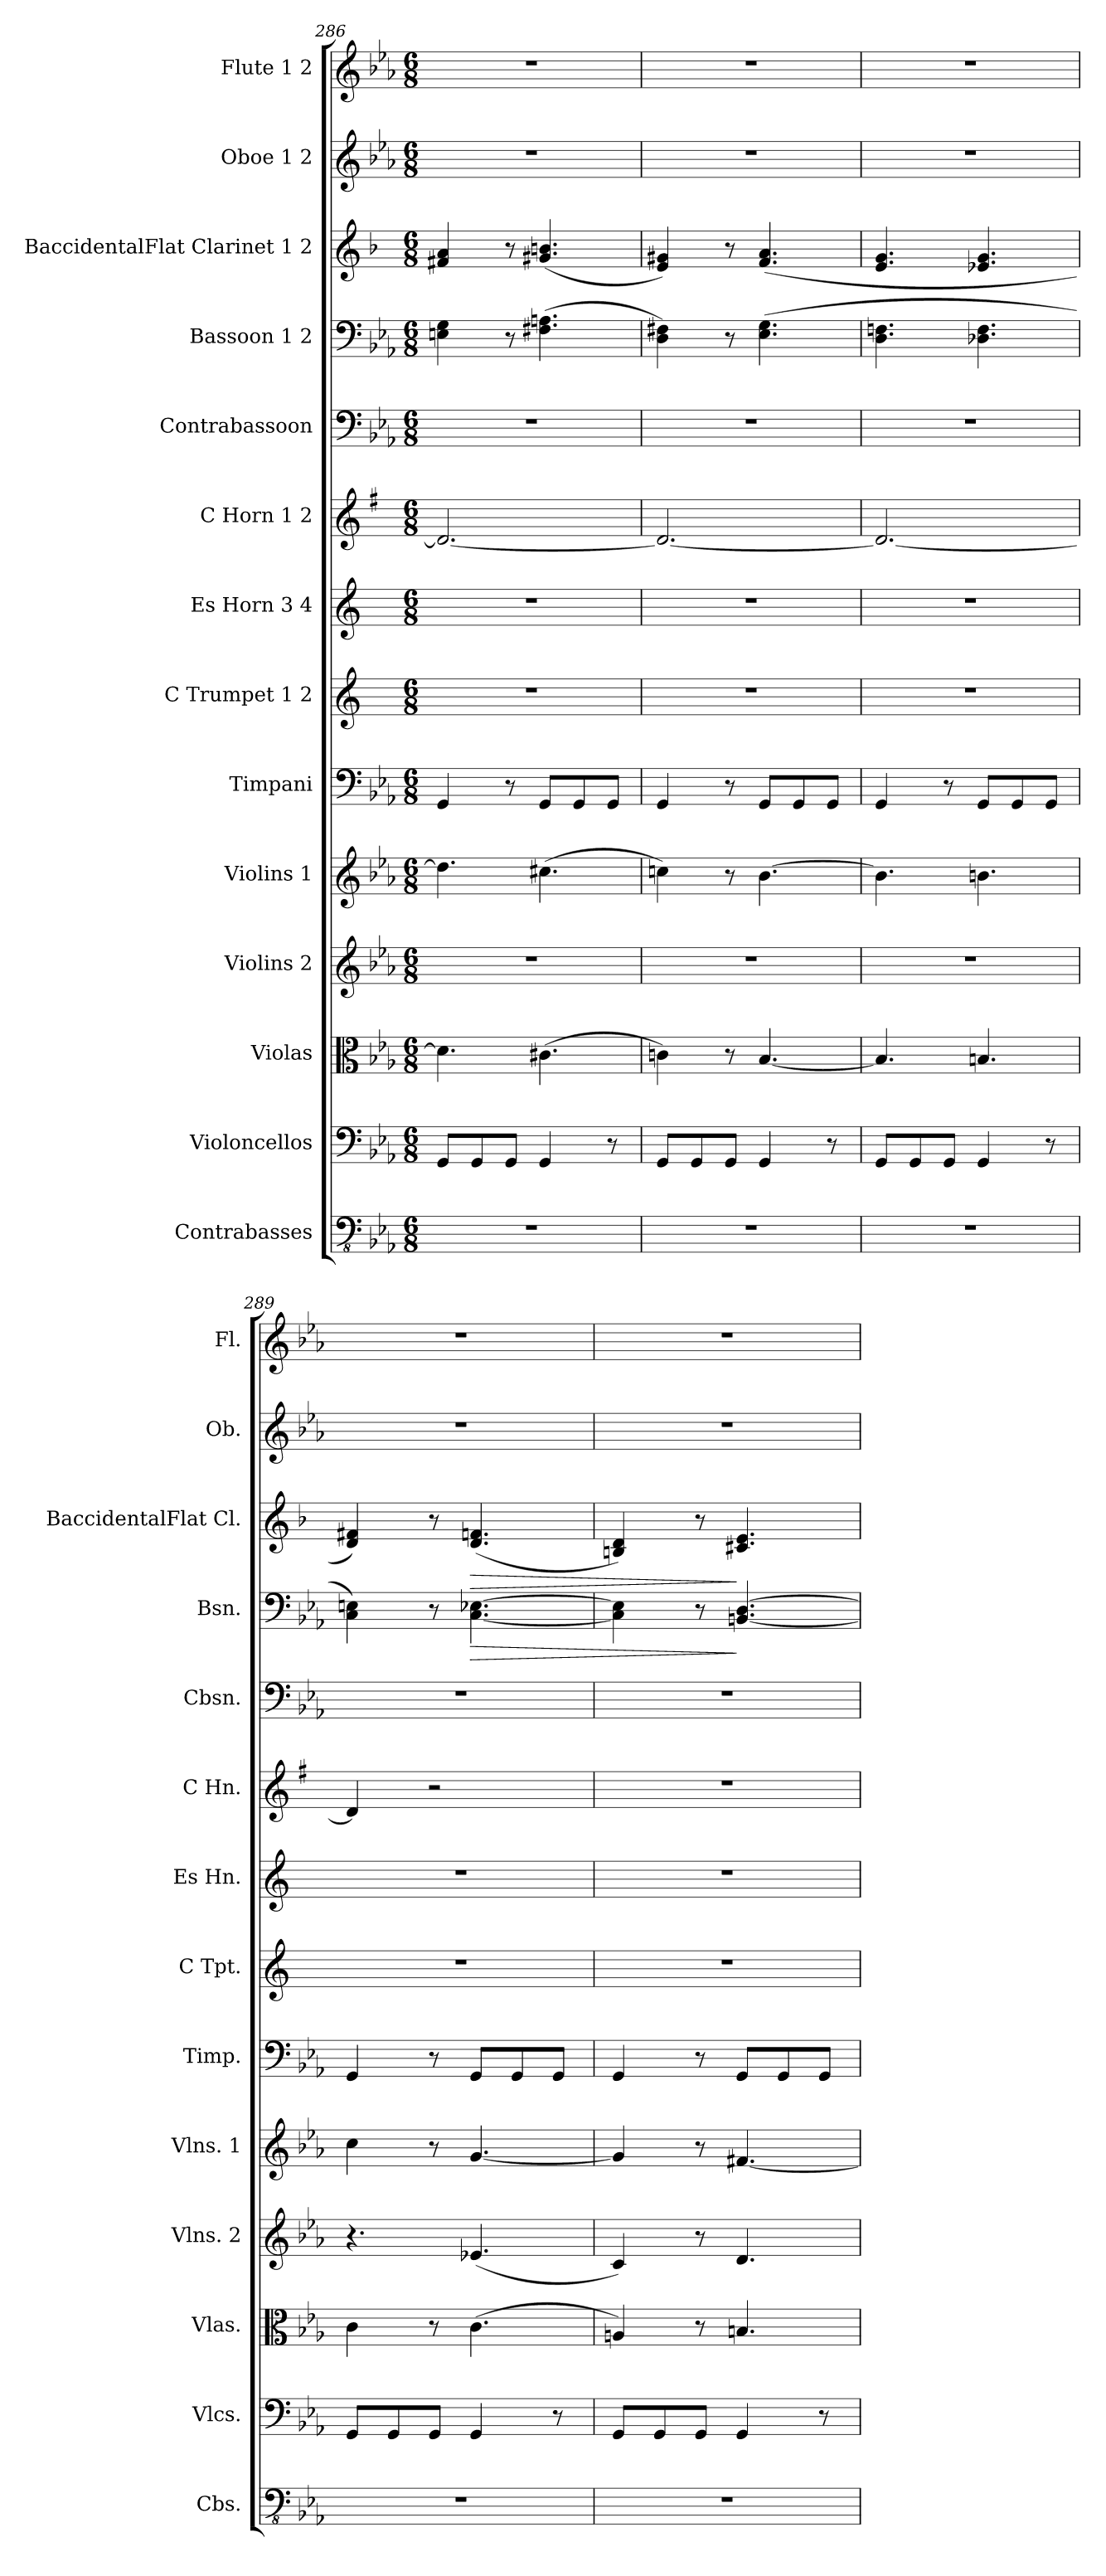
**kern	**kern	**kern	**kern	**kern	**kern	**kern	**kern	**kern	**kern	**kern	**dynam	**kern	**dynam	**kern	**kern
*part14	*part13	*part12	*part11	*part10	*part9	*part8	*part7	*part6	*part5	*part4	*part4	*part3	*part3	*part2	*part1
*staff14	*staff13	*staff12	*staff11	*staff10	*staff9	*staff8	*staff7	*staff6	*staff5	*staff4	*staff4	*staff3	*staff3	*staff2	*staff1
*I"Contrabasses	*I"Violoncellos	*I"Violas	*I"Violins 2	*I"Violins 1	*I"Timpani	*I"C Trumpet 1 2	*I"Es Horn 3 4	*I"C Horn 1 2	*I"Contrabassoon	*I"Bassoon 1 2	*	*I"BaccidentalFlat Clarinet 1 2	*	*I"Oboe 1 2	*I"Flute  1 2
*I'Cbs.	*I'Vlcs.	*I'Vlas.	*I'Vlns. 2	*I'Vlns. 1	*I'Timp.	*I'C Tpt.	*I'Es Hn.	*I'C Hn.	*I'Cbsn.	*I'Bsn.	*	*I'BaccidentalFlat Cl.	*	*I'Ob.	*I'Fl.
*clefFv4	*clefF4	*clefC3	*clefG2	*clefG2	*clefF4	*clefG2	*clefG2	*clefG2	*clefF4	*clefF4	*	*clefG2	*	*clefG2	*clefG2
*	*	*	*	*	*	*	*ITrd5c9	*ITrd4c7	*ITrd7c12	*	*	*ITrd1c2	*	*	*
*k[b-e-a-]	*k[b-e-a-]	*k[b-e-a-]	*k[b-e-a-]	*k[b-e-a-]	*k[b-e-a-]	*k[]	*k[b-e-a-]	*k[]	*k[b-e-a-]	*k[b-e-a-]	*	*k[b-e-a-]	*	*k[b-e-a-]	*k[b-e-a-]
*M6/8	*M6/8	*M6/8	*M6/8	*M6/8	*M6/8	*M6/8	*M6/8	*M6/8	*M6/8	*M6/8	*	*M6/8	*	*M6/8	*M6/8
=286	=286	=286	=286	=286	=286	=286	=286	=286	=286	=286	=286	=286	=286	=286	=286
2.r	8GG/L	4.d\]	2.r	4.dd\]	4GG/	2.r	2.r	2.G/_	2.r	4En\ 4G\	.	4en/ 4g/	.	2.r	2.r
.	8GG/	.	.	.	.	.	.	.	.	.	.	.	.	.	.
.	8GG/J	.	.	.	8r	.	.	.	.	8r	.	8r	.	.	.
.	4GG/	(>4.c#X\	.	(>4.cc#X\	8GG/L	.	.	.	.	(>4.F#X\ 4.An\	.	(<4.f#X/ 4.an/	.	.	.
.	.	.	.	.	8GG/	.	.	.	.	.	.	.	.	.	.
.	8r	.	.	.	8GG/J	.	.	.	.	.	.	.	.	.	.
=287	=287	=287	=287	=287	=287	=287	=287	=287	=287	=287	=287	=287	=287	=287	=287
2.r	8GG/L	4cn\)	2.r	4ccn\)	4GG/	2.r	2.r	2.G/_	2.r	4D\ 4F#X\)	.	4d/ 4f#X/)	.	2.r	2.r
.	8GG/	.	.	.	.	.	.	.	.	.	.	.	.	.	.
.	8GG/J	8r	.	8r	8r	.	.	.	.	8r	.	8r	.	.	.
.	4GG/	[4.B-/	.	[4.b-\	8GG/L	.	.	.	.	(>4.E-\ 4.G\	.	(>4.e-/ 4.g/	.	.	.
.	.	.	.	.	8GG/	.	.	.	.	.	.	.	.	.	.
.	8r	.	.	.	8GG/J	.	.	.	.	.	.	.	.	.	.
!!LO:PB:g=z
=288	=288	=288	=288	=288	=288	=288	=288	=288	=288	=288	=288	=288	=288	=288	=288
2.r	8GG/L	4.B-/]	2.r	4.b-\]	4GG/	2.r	2.r	2.G/_	2.r	4.D\ 4.Fn\	.	4.d/ 4.f/	.	2.r	2.r
.	8GG/	.	.	.	.	.	.	.	.	.	.	.	.	.	.
.	8GG/J	.	.	.	8r	.	.	.	.	.	.	.	.	.	.
.	4GG/	4.Bn/	.	4.bn\	8GG/L	.	.	.	.	4.D-X\ 4.F\	.	4.d-X/ 4.f/	.	.	.
.	.	.	.	.	8GG/	.	.	.	.	.	.	.	.	.	.
.	8r	.	.	.	8GG/J	.	.	.	.	.	.	.	.	.	.
=289	=289	=289	=289	=289	=289	=289	=289	=289	=289	=289	=289	=289	=289	=289	=289
2.r	8GG/L	4c\	4.r	4cc\	4GG/	2.r	2.r	4G/]	2.r	4C\ 4En\)	.	4c/ 4en/)	.	2.r	2.r
.	8GG/	.	.	.	.	.	.	.	.	.	.	.	.	.	.
.	8GG/J	8r	.	8r	8r	.	.	2r	.	8r	.	8r	.	.	.
!	!	!	!	!	!	!	!	!	!	!	!LO:HP:b	!	!LO:HP:b	!	!
.	4GG/	(>4.c\	(<4.e-X/	[4.g/	8GG/L	.	.	.	.	[4.C\ [4.E-X\	>	(<4.c/ 4.e-X/	>	.	.
.	.	.	.	.	8GG/	.	.	.	.	.	.	.	.	.	.
.	8r	.	.	.	8GG/J	.	.	.	.	.	.	.	.	.	.
=290	=290	=290	=290	=290	=290	=290	=290	=290	=290	=290	=290	=290	=290	=290	=290
2.r	8GG/L	4An/)	4c/)	4g/]	4GG/	2.r	2.r	2.r	2.r	4C\] 4E-\]	.	4An/ 4c/)	.	2.r	2.r
.	8GG/	.	.	.	.	.	.	.	.	.	.	.	.	.	.
.	8GG/J	8r	8r	8r	8r	.	.	.	.	8r	.	8r	.	.	.
.	4GG/	4.Bn/	4.d/	[4.f#X/	8GG/L	.	.	.	.	[4.BBn/ [4.D/	]	4.Bn/ 4.d/	]	.	.
.	.	.	.	.	8GG/	.	.	.	.	.	.	.	.	.	.
.	8r	.	.	.	8GG/J	.	.	.	.	.	.	.	.	.	.
=	=	=	=	=	=	=	=	=	=	=	=	=	=	=	=
*-	*-	*-	*-	*-	*-	*-	*-	*-	*-	*-	*-	*-	*-	*-	*-
